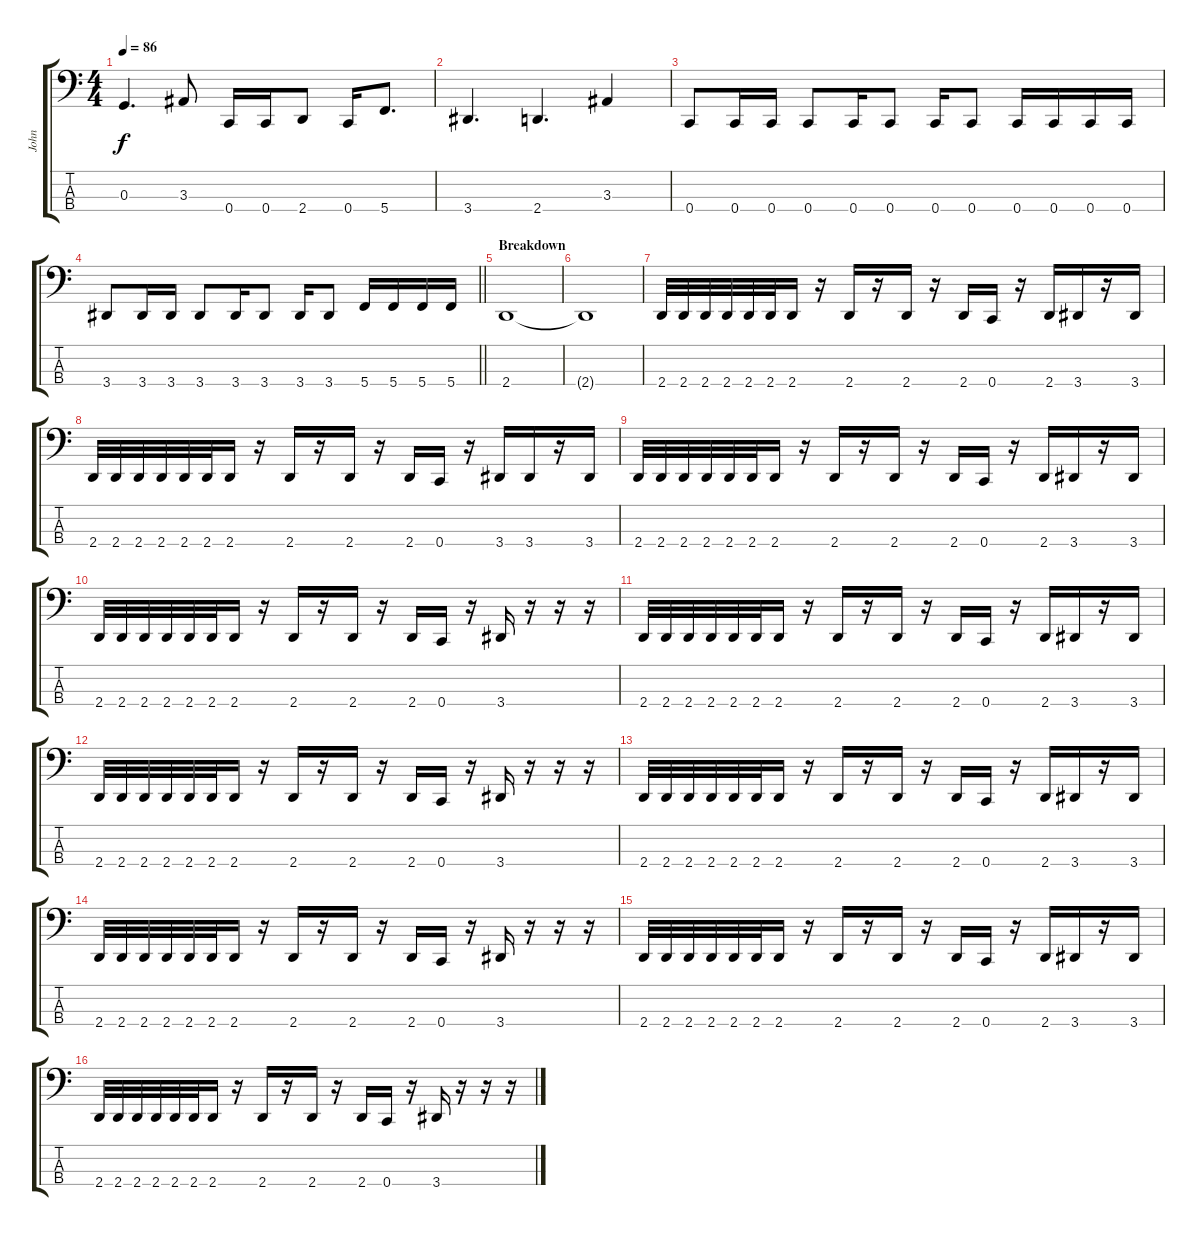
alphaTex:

\track ("John" "John") {instrument electricbassfinger}
\staff {score tabs}
\tuning (F2 C2 G1 C1) {hide}
\ts (4 4)
\tempo 86
\clef f4
\ks c
0.3.4{d dy f} 3.3.8 0.4.16 0.4.16 2.4.8 0.4.16 5.4.8{d} |
3.4.4{d} 2.4.4{d} 3.3.4 |
0.4.8 0.4.16 0.4.16 0.4.8 0.4.16 0.4.8 0.4.16 0.4.8 0.4.16 0.4.16 0.4.16 0.4.16 |
\barLineRight lightlight
3.4.8 3.4.16 3.4.16 3.4.8 3.4.16 3.4.8 3.4.16 3.4.8 5.4.16 5.4.16 5.4.16 5.4.16 |
\section ("" "Breakdown")
2.4.1 |
2.4{t}.1 |
2.4.32 2.4.32 2.4.32 2.4.32 2.4.32 2.4.32 2.4.16 r.16 2.4.16 r.16 2.4.16 r.16 2.4.16 0.4.16 r.16 2.4.16 3.4.16 r.16 3.4.16 |
2.4.32 2.4.32 2.4.32 2.4.32 2.4.32 2.4.32 2.4.16 r.16 2.4.16 r.16 2.4.16 r.16 2.4.16 0.4.16 r.16 3.4.16 3.4.16 r.16 3.4.16 |
2.4.32 2.4.32 2.4.32 2.4.32 2.4.32 2.4.32 2.4.16 r.16 2.4.16 r.16 2.4.16 r.16 2.4.16 0.4.16 r.16 2.4.16 3.4.16 r.16 3.4.16 |
2.4.32 2.4.32 2.4.32 2.4.32 2.4.32 2.4.32 2.4.16 r.16 2.4.16 r.16 2.4.16 r.16 2.4.16 0.4.16 r.16 3.4.16 r.16 r.16 r.16 |
2.4.32 2.4.32 2.4.32 2.4.32 2.4.32 2.4.32 2.4.16 r.16 2.4.16 r.16 2.4.16 r.16 2.4.16 0.4.16 r.16 2.4.16 3.4.16 r.16 3.4.16 |
2.4.32 2.4.32 2.4.32 2.4.32 2.4.32 2.4.32 2.4.16 r.16 2.4.16 r.16 2.4.16 r.16 2.4.16 0.4.16 r.16 3.4.16 r.16 r.16 r.16 |
2.4.32 2.4.32 2.4.32 2.4.32 2.4.32 2.4.32 2.4.16 r.16 2.4.16 r.16 2.4.16 r.16 2.4.16 0.4.16 r.16 2.4.16 3.4.16 r.16 3.4.16 |
2.4.32 2.4.32 2.4.32 2.4.32 2.4.32 2.4.32 2.4.16 r.16 2.4.16 r.16 2.4.16 r.16 2.4.16 0.4.16 r.16 3.4.16 r.16 r.16 r.16 |
2.4.32 2.4.32 2.4.32 2.4.32 2.4.32 2.4.32 2.4.16 r.16 2.4.16 r.16 2.4.16 r.16 2.4.16 0.4.16 r.16 2.4.16 3.4.16 r.16 3.4.16 |
2.4.32 2.4.32 2.4.32 2.4.32 2.4.32 2.4.32 2.4.16 r.16 2.4.16 r.16 2.4.16 r.16 2.4.16 0.4.16 r.16 3.4.16 r.16 r.16 r.16
